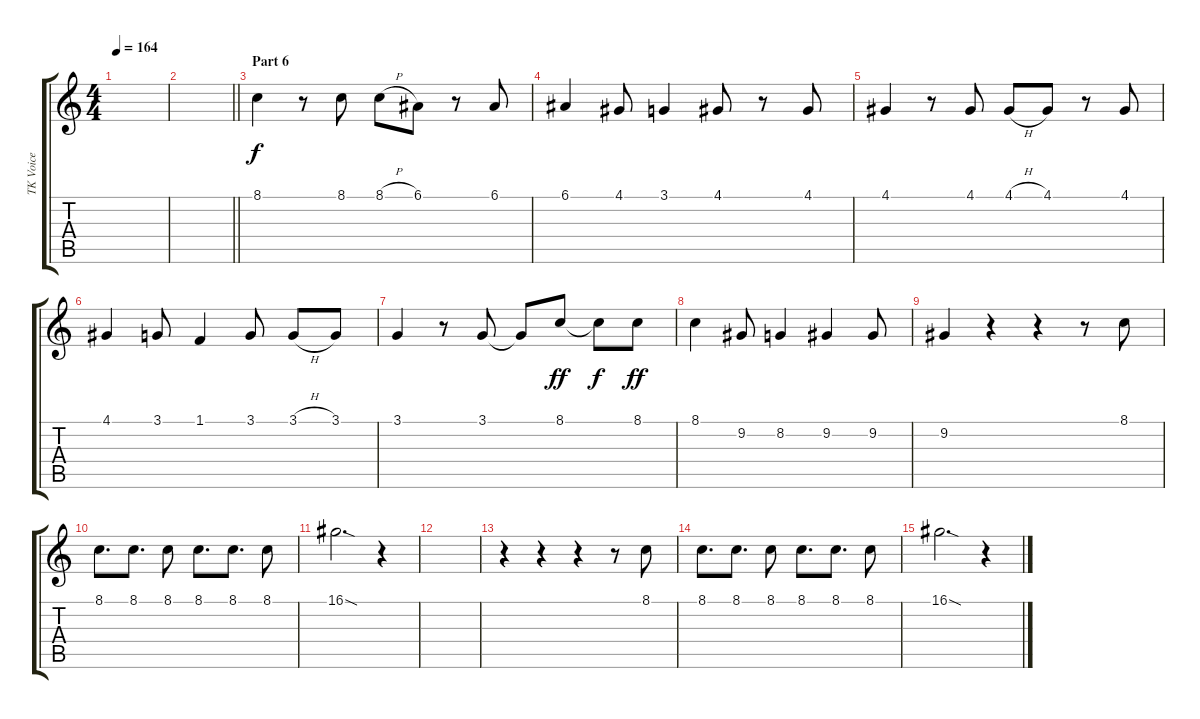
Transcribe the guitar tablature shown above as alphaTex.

\track ("TK Voice" "TK Voice") {instrument synthvoice}
\staff {score tabs}
\tuning (E4 B3 G3 D3 A2 E2) {hide}
\ts (4 4)
\tempo 164
\clef g2
\ks c
|
\barLineRight lightlight
|
\section ("" "Part 6")
8.1.4 r.8 8.1.8 8.1{h}.8 6.1.8 r.8 6.1.8 |
6.1.4 4.1.8 3.1.4 4.1.8 r.8 4.1.8 |
4.1.4 r.8 4.1.8 4.1{h}.8 4.1.8 r.8 4.1.8 |
4.1.4 3.1.8 1.1.4 3.1.8 3.1{h}.8 3.1.8 |
3.1.4 r.8 3.1.8 3.1{t}.8{dy f} 8.1.8{dy ff} 8.1{t}.8{dy f} 8.1.8{dy ff} |
8.1.4 9.2.8 8.2.4 9.2.4 9.2.8 |
9.2.4 r.4 r.4 r.8 8.1.8 |
8.1.8{d} 8.1.8{d} 8.1.8 8.1.8{d} 8.1.8{d} 8.1.8 |
16.1{sod}.2{d} r.4 |
|
r.4 r.4 r.4 r.8 8.1.8 |
8.1.8{d} 8.1.8{d} 8.1.8 8.1.8{d} 8.1.8{d} 8.1.8 |
16.1{sod}.2{d} r.4
